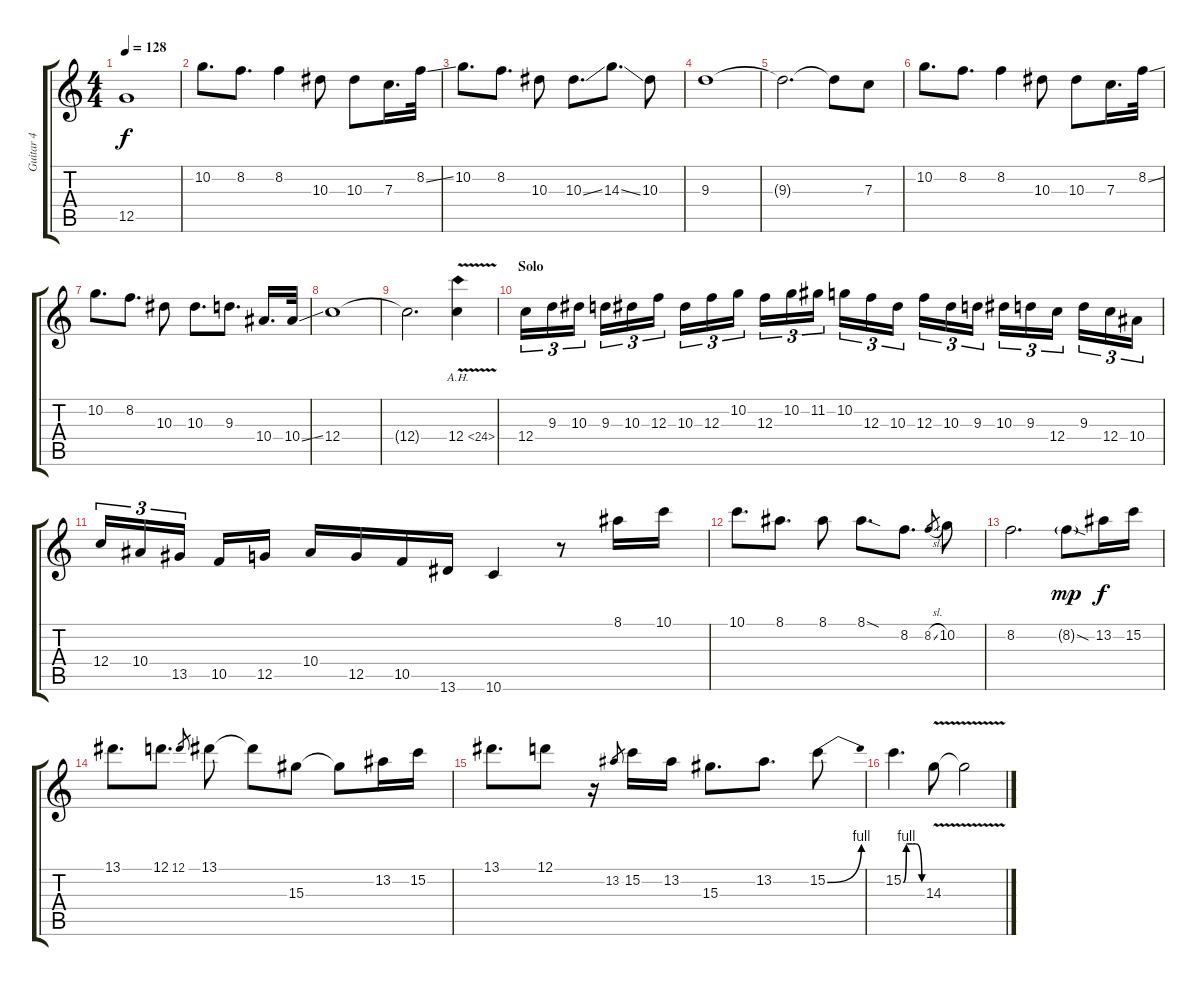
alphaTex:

\track ("Guitar 4" "Guitar 4") {instrument overdrivenguitar}
\staff {score tabs}
\tuning (D4 A3 F3 C3 G2 D2) {hide}
\ts (4 4)
\tempo 128
\clef g2
\ks c
12.5{t}.1{dy f} |
10.2.8{d volume 14} 8.2.8{d} 8.2.4 10.3.8 10.3.8 7.3.16{d} 8.2{ss}.32 |
10.2.8{d} 8.2.8{d} 10.3.8 10.3{ss}.8{d} 14.3{ss}.8{d} 10.3.8 |
9.3.1 |
9.3{t}.2{d} 9.3{t}.8 7.3.8 |
10.2.8{d volume 13} 8.2.8{d} 8.2.4 10.3.8 10.3.8 7.3.16{d} 8.2{ss}.32 |
10.2.8{d} 8.2.8{d} 10.3.8 10.3.8{d} 9.3.8{d} 10.4.16{d} 10.4{ss}.32 |
12.4.1 |
12.4{t}.2{d} 12.4{ah 12 v}.4 |
\section ("" "Solo")
12.4.16{tu (3 2)} 9.3.16{tu (3 2)} 10.3.16{tu (3 2)} 9.3.16{tu (3 2)} 10.3.16{tu (3 2)} 12.3.16{tu (3 2)} 10.3.16{tu (3 2)} 12.3.16{tu (3 2)} 10.2.16{tu (3 2)} 12.3.16{tu (3 2)} 10.2.16{tu (3 2)} 11.2.16{tu (3 2)} 10.2.16{tu (3 2)} 12.3.16{tu (3 2)} 10.3.16{tu (3 2)} 12.3.16{tu (3 2)} 10.3.16{tu (3 2)} 9.3.16{tu (3 2)} 10.3.16{tu (3 2)} 9.3.16{tu (3 2)} 12.4.16{tu (3 2)} 9.3.16{tu (3 2)} 12.4.16{tu (3 2)} 10.4.16{tu (3 2)} |
12.4.16{tu (3 2)} 10.4.16{tu (3 2)} 13.5.16{tu (3 2)} 10.5.16 12.5.16 10.4.16 12.5.16 10.5.16 13.6.16 10.6.4 r.8 8.1.16 10.1.16 |
10.1.8{d} 8.1.8{d} 8.1.8 8.1{sod}.8{d} 8.2.8{d} 8.2{sl}.8{gr} 10.2.8 |
8.2.2{d} 8.2{sod g}.8{dy mp} 13.2.16{dy f} 15.2.16 |
13.1.8{d} 12.1.8{d} 12.1.8{gr} 13.1.8 13.1{t}.8 15.3.8 15.3{t}.8 13.2.16 15.2.16 |
13.1.8{d} 12.1.8 r.16 13.2.8{gr} 15.2.16 13.2.16 15.3.8{d} 13.2.8{d} 15.2{be (bend 0 0 60 4)}.8 |
15.2{be (custom 0 0 10 4 15 4 30 4 40 4 60 0)}.4{d} 14.3{v}.8 14.3{t}.2
